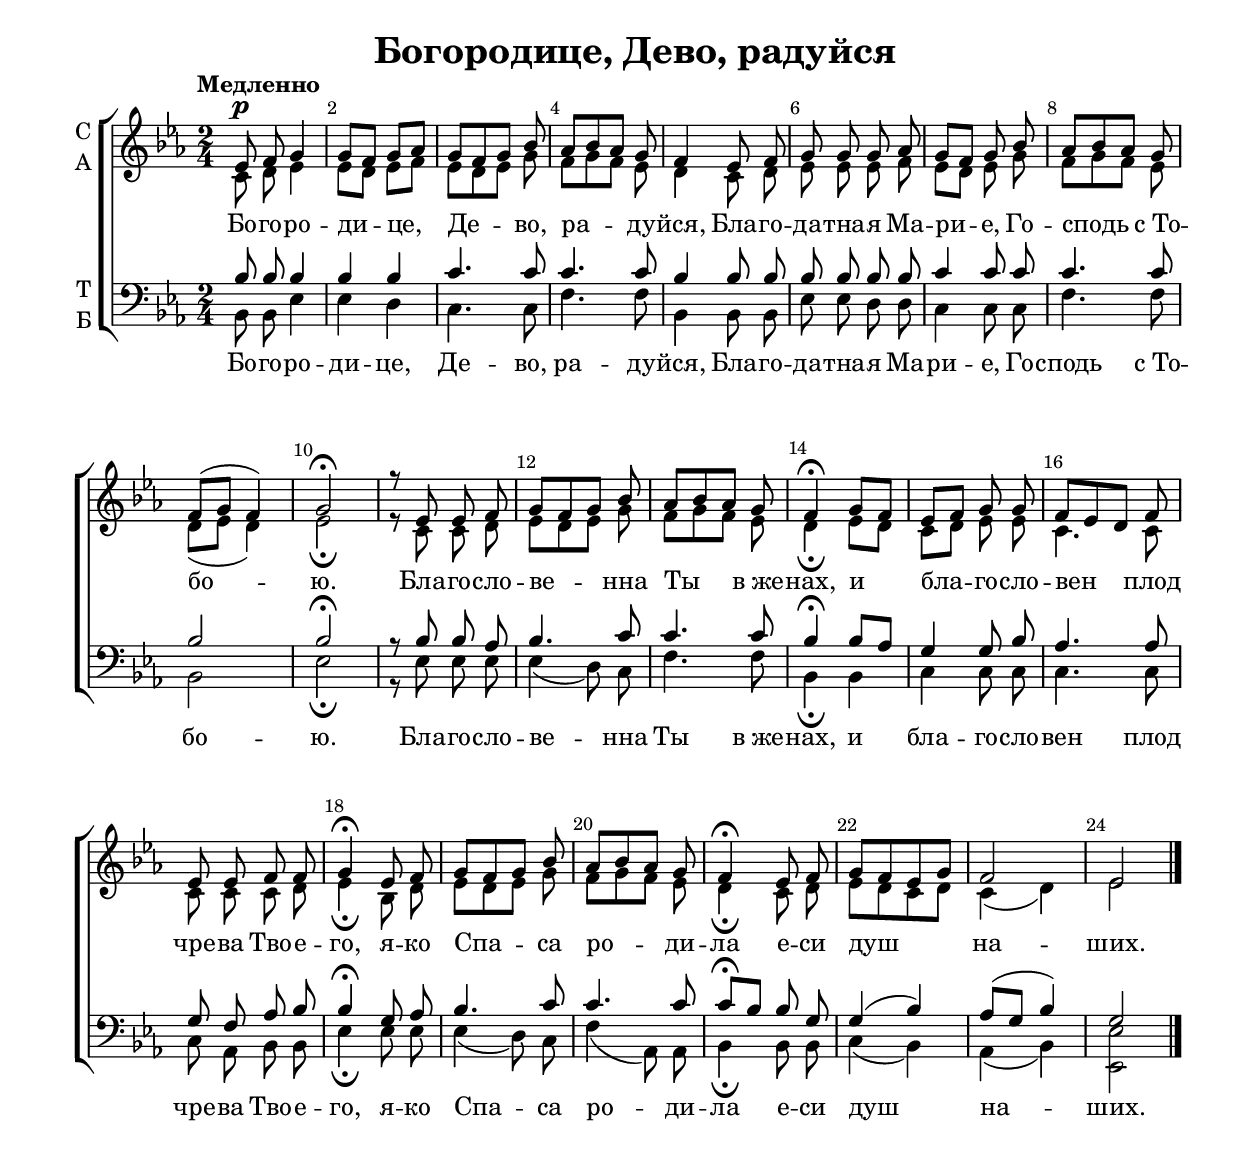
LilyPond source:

\version "2.18.2"

% закомментируйте строку ниже, чтобы получался pdf с навигацией
#(ly:set-option 'point-and-click #f)
#(ly:set-option 'midi-extension "mid")


\header {
  title = "Богородице, Дево, радуйся"
  % Удалить строку версии LilyPond 
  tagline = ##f
}

\paper {
  #(set-paper-size "a4")
}

global = {
  \key es \major
  \numericTimeSignature
  \time 2/4
  \tempo "Медленно"
  \autoBeamOff
}

soprano = \relative c' {
  \global
    \override Score.BarNumber.break-visibility = #end-of-line-invisible
  \set Score.barNumberVisibility = #(every-nth-bar-number-visible 2)
  \dynamicUp
    es8\p f g4 |
    g8[ f] g[ aes] |
    g[ f g] bes |
    aes[ bes aes] g |
    f4 es8 f |
    g g g aes |
    g[ f] g bes |
    aes[ bes aes] g |
    f[( g] f4) |
    g2\fermata |
    r8 es es f | 
    g[ f g] bes |
    aes[ bes aes] g |
    f4\fermata g8[ f] |
    es[ f] g g |
    f[ es d] f |
    es es f f |
    g4\fermata es8 f |
    g[ f g] bes |
    aes[ bes aes] g |
    f4\fermata es8 f |
    g[ f es g] |
    f2 | es2 \bar "|."
}

alto = \relative c' {
  \global
    c8 d es4 |
    es8[ d] es[ f] |
    es[ d es] g |
    f[ g f] es |
    d4 c8 d |
    es es es f |
    es[ d] es g |
    f[ g f] es |
    d[( es] d4) |
    es2\fermata |
    r8 c c d |
    es[ d es] g |
    f[ g f] es |
    d4\fermata es8[ d] |
    c[ d] es es |
    c4. c8 |
    c c c d |
    es4\fermata bes8 d |
    es[ d es] g |
    f[ g f] es |
    d4\fermata c8 d |
    es[ d c d] |
    c4( d) es2
}

tenor = \relative c' {
  \global
    bes8 bes bes4 |
    bes bes |
    c4. c8 |
    c4. c8 |
    bes4 bes8 bes |
    bes bes bes bes |
    c4 c8 c |
    c4. c8 |
    bes2 | bes2\fermata |
    r8 bes bes aes |
    bes4. c8 |
    c4. c8 |
    bes4\fermata bes8 [ aes] |
    g4 g8 bes |
    aes4. aes8 |
    g f aes bes |
    bes4\fermata g8 aes |
    bes4. c8 |
    c4. c8 |
    c[\fermata bes] bes g |
    g4( bes) |
    aes8[( g] bes4) |
    g2
}

bass = \relative c {
  \global
    bes8 bes es4 |
    es d |
    c4. c8 |
    f4. f8 |
    bes,4 bes8 bes |
    es es d d |
    c4 c8 c |
    f4. f8 |
    bes,2 |
    es2\fermata
    r8 es es es |
    es4( d8) c |
    f4. f8 |
    bes,4\fermata bes |
    c c8 c |
    c4. c8 |
    c aes bes bes |
    es4\fermata es8 es |
    es4( d8) c |
    f4( aes,8) aes |
    bes4\fermata bes8 bes |
    c4( bes) |
    aes( bes)
    <es, es'>2
  
}

verse = \lyricmode {
  Бо -- го -- ро -- ди -- це, Де -- во, ра -- ду -- йся,
  Бла -- го -- да -- тна -- я Ма -- ри -- е, Го -- сподь с_То -- бо -- ю.
  Бла -- го -- сло -- ве -- нна Ты в_же -- нах,
  и бла -- го -- сло -- вен плод чре -- ва Тво -- е -- го,
  я -- ко Спа -- са ро -- ди -- ла е -- си душ на -- ших.  
}

\paper {
%  #(set-paper-size "a4landscape" )
  top-margin = 10
  left-margin = 15
  right-margin = 10
  bottom-margin = 100
  indent = 4
  ragged-bottom = ##f
  ragged-last-bottom = ##f
  print-page-number = ##f
}

\score {
  \new ChoirStaff <<
    \new Staff \with {
      midiInstrument = "choir aahs"
      instrumentName = \markup \center-column { "С" "А" }
    } <<
      \new Voice = "soprano" { \voiceOne \soprano }
      \new Voice = "alto" { \voiceTwo \alto }
    >>
    \new Lyrics \with {
      \override VerticalAxisGroup #'staff-affinity = #CENTER
    } \lyricsto "soprano" \verse
    \new Staff \with {
      midiInstrument = "choir aahs"
      instrumentName = \markup \center-column { "Т" "Б" }
    } <<
      \clef bass
      \new Voice = "tenor" { \voiceOne \tenor }
      \new Voice = "bass" { \voiceTwo \bass }
    >>
    \new Lyrics \with {
      \override VerticalAxisGroup #'staff-affinity = #CENTER
    } \lyricsto "bass" \verse
  >>
  \layout { }
  \midi {
    \tempo 4=100
  }
}
